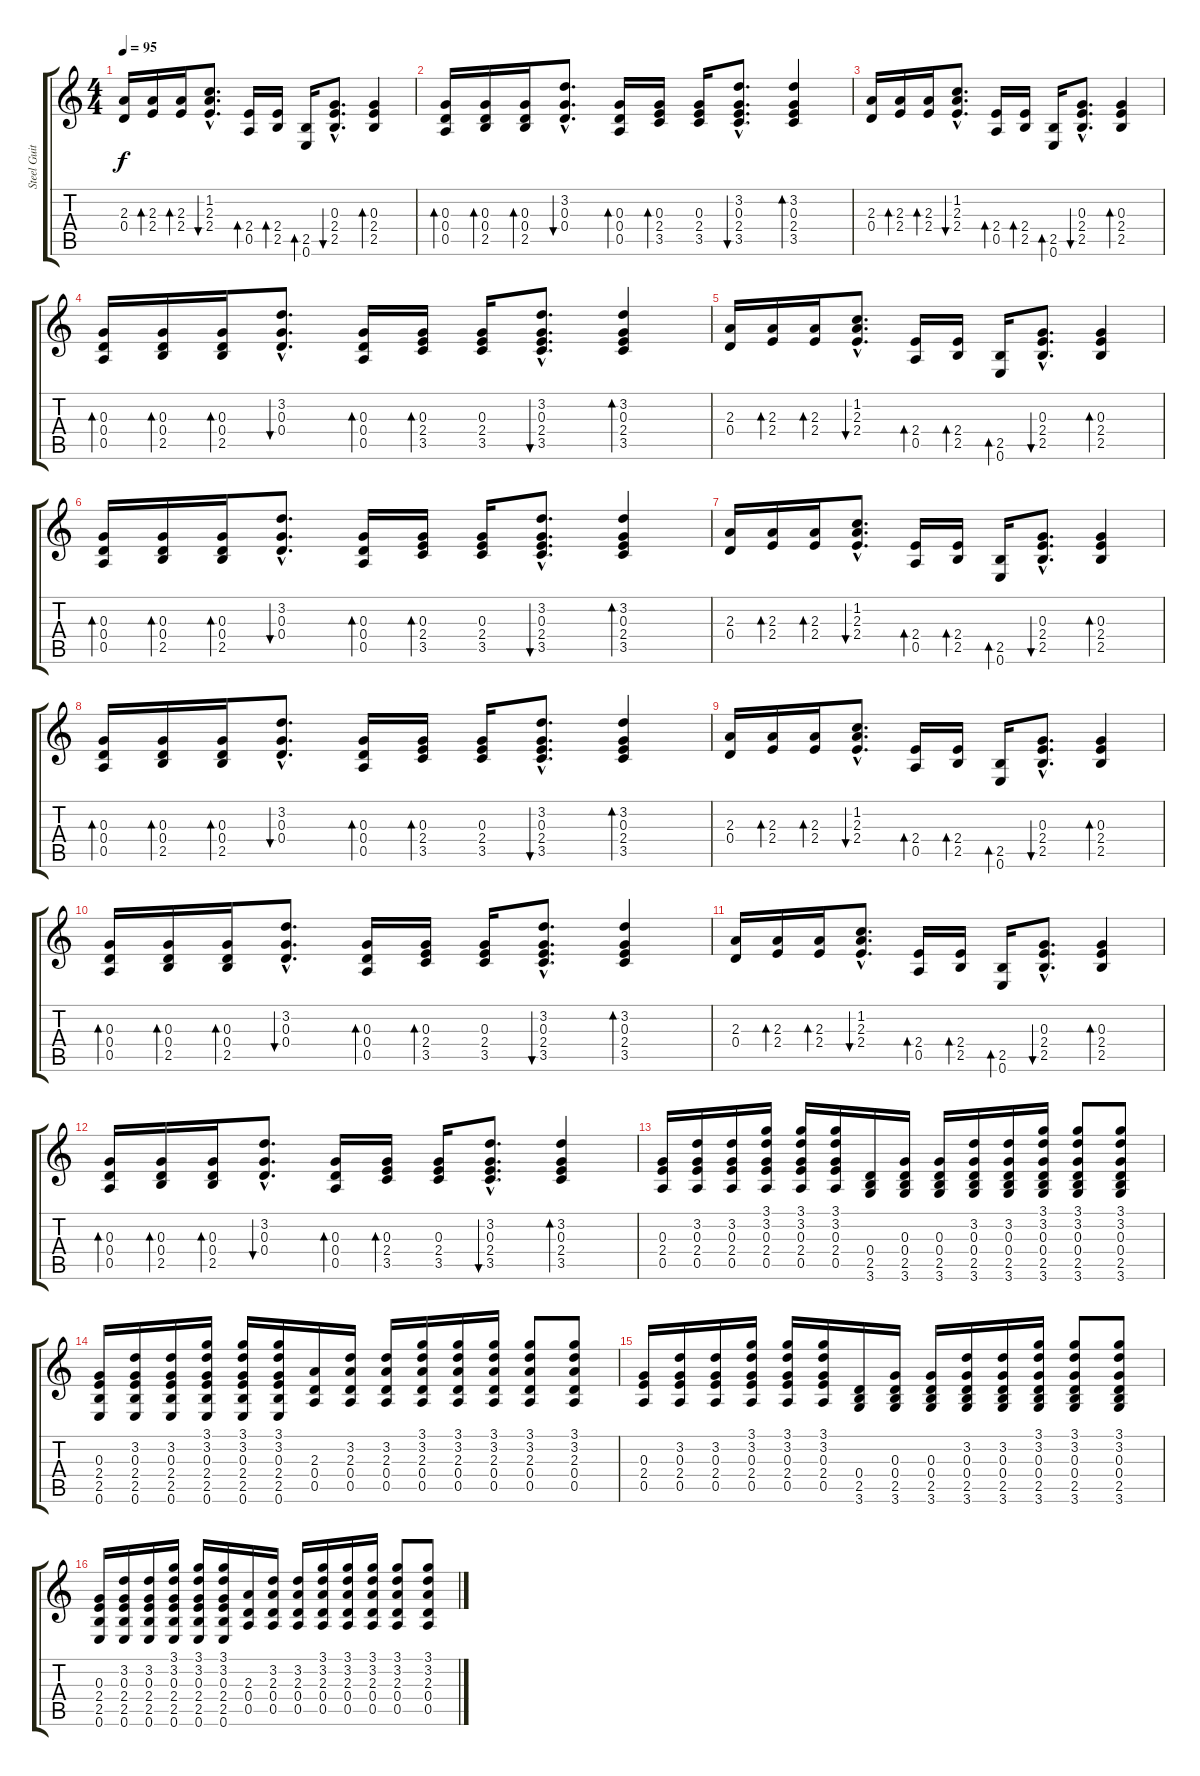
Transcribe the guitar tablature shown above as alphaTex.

\track ("Steel Guitar (1)" "Steel Guit") {instrument acousticguitarsteel}
\staff {score tabs}
\tuning (E4 B3 G3 D3 A2 E2) {hide}
\ts (4 4)
\tempo 95
\clef g2
\ks c
(2.3 0.4).16{dy f} (2.3 2.4).16{bd 60} (2.3 2.4).16{bd 60} (1.2{hac} 2.3{hac} 2.4{hac}).8{d bu 60} (2.4 0.5).16{bd 60} (2.4 2.5).16{bd 60} (2.5 0.6).16{bd 60} (0.3{hac} 2.4{hac} 2.5{hac}).8{d bu 60} (0.3 2.4 2.5).4{bd 60} |
(0.3 0.4 0.5).16{bd 60} (0.3 0.4 2.5).16{bd 60} (0.3 0.4 2.5).16{bd 60} (3.2{hac} 0.3{hac} 0.4{hac}).8{d bu 60} (0.3 0.4 0.5).16{bd 60} (0.3 2.4 3.5).16{bd 60} (0.3 2.4 3.5).16 (3.2{hac} 0.3{hac} 2.4{hac} 3.5{hac}).8{d bu 60} (3.2 0.3 2.4 3.5).4{bd 60} |
(2.3 0.4).16 (2.3 2.4).16{bd 60} (2.3 2.4).16{bd 60} (1.2{hac} 2.3{hac} 2.4{hac}).8{d bu 60} (2.4 0.5).16{bd 60} (2.4 2.5).16{bd 60} (2.5 0.6).16{bd 60} (0.3{hac} 2.4{hac} 2.5{hac}).8{d bu 60} (0.3 2.4 2.5).4{bd 60} |
(0.3 0.4 0.5).16{bd 60} (0.3 0.4 2.5).16{bd 60} (0.3 0.4 2.5).16{bd 60} (3.2{hac} 0.3{hac} 0.4{hac}).8{d bu 60} (0.3 0.4 0.5).16{bd 60} (0.3 2.4 3.5).16{bd 60} (0.3 2.4 3.5).16 (3.2{hac} 0.3{hac} 2.4{hac} 3.5{hac}).8{d bu 60} (3.2 0.3 2.4 3.5).4{bd 60} |
(2.3 0.4).16 (2.3 2.4).16{bd 60} (2.3 2.4).16{bd 60} (1.2{hac} 2.3{hac} 2.4{hac}).8{d bu 60} (2.4 0.5).16{bd 60} (2.4 2.5).16{bd 60} (2.5 0.6).16{bd 60} (0.3{hac} 2.4{hac} 2.5{hac}).8{d bu 60} (0.3 2.4 2.5).4{bd 60} |
(0.3 0.4 0.5).16{bd 60} (0.3 0.4 2.5).16{bd 60} (0.3 0.4 2.5).16{bd 60} (3.2{hac} 0.3{hac} 0.4{hac}).8{d bu 60} (0.3 0.4 0.5).16{bd 60} (0.3 2.4 3.5).16{bd 60} (0.3 2.4 3.5).16 (3.2{hac} 0.3{hac} 2.4{hac} 3.5{hac}).8{d bu 60} (3.2 0.3 2.4 3.5).4{bd 60} |
(2.3 0.4).16 (2.3 2.4).16{bd 60} (2.3 2.4).16{bd 60} (1.2{hac} 2.3{hac} 2.4{hac}).8{d bu 60} (2.4 0.5).16{bd 60} (2.4 2.5).16{bd 60} (2.5 0.6).16{bd 60} (0.3{hac} 2.4{hac} 2.5{hac}).8{d bu 60} (0.3 2.4 2.5).4{bd 60} |
(0.3 0.4 0.5).16{bd 60} (0.3 0.4 2.5).16{bd 60} (0.3 0.4 2.5).16{bd 60} (3.2{hac} 0.3{hac} 0.4{hac}).8{d bu 60} (0.3 0.4 0.5).16{bd 60} (0.3 2.4 3.5).16{bd 60} (0.3 2.4 3.5).16 (3.2{hac} 0.3{hac} 2.4{hac} 3.5{hac}).8{d bu 60} (3.2 0.3 2.4 3.5).4{bd 60} |
(2.3 0.4).16 (2.3 2.4).16{bd 60} (2.3 2.4).16{bd 60} (1.2{hac} 2.3{hac} 2.4{hac}).8{d bu 60} (2.4 0.5).16{bd 60} (2.4 2.5).16{bd 60} (2.5 0.6).16{bd 60} (0.3{hac} 2.4{hac} 2.5{hac}).8{d bu 60} (0.3 2.4 2.5).4{bd 60} |
(0.3 0.4 0.5).16{bd 60} (0.3 0.4 2.5).16{bd 60} (0.3 0.4 2.5).16{bd 60} (3.2{hac} 0.3{hac} 0.4{hac}).8{d bu 60} (0.3 0.4 0.5).16{bd 60} (0.3 2.4 3.5).16{bd 60} (0.3 2.4 3.5).16 (3.2{hac} 0.3{hac} 2.4{hac} 3.5{hac}).8{d bu 60} (3.2 0.3 2.4 3.5).4{bd 60} |
(2.3 0.4).16 (2.3 2.4).16{bd 60} (2.3 2.4).16{bd 60} (1.2{hac} 2.3{hac} 2.4{hac}).8{d bu 60} (2.4 0.5).16{bd 60} (2.4 2.5).16{bd 60} (2.5 0.6).16{bd 60} (0.3{hac} 2.4{hac} 2.5{hac}).8{d bu 60} (0.3 2.4 2.5).4{bd 60} |
(0.3 0.4 0.5).16{bd 60} (0.3 0.4 2.5).16{bd 60} (0.3 0.4 2.5).16{bd 60} (3.2{hac} 0.3{hac} 0.4{hac}).8{d bu 60} (0.3 0.4 0.5).16{bd 60} (0.3 2.4 3.5).16{bd 60} (0.3 2.4 3.5).16 (3.2{hac} 0.3{hac} 2.4{hac} 3.5{hac}).8{d bu 60} (3.2 0.3 2.4 3.5).4{bd 60} |
(0.3 2.4 0.5).16 (3.2 0.3 2.4 0.5).16 (3.2 0.3 2.4 0.5).16 (3.1 3.2 0.3 2.4 0.5).16 (3.1 3.2 0.3 2.4 0.5).16 (3.1 3.2 0.3 2.4 0.5).16 (0.4 2.5 3.6).16 (0.3 0.4 2.5 3.6).16 (0.3 0.4 2.5 3.6).16 (3.2 0.3 0.4 2.5 3.6).16 (3.2 0.3 0.4 2.5 3.6).16 (3.1 3.2 0.3 0.4 2.5 3.6).16 (3.1 3.2 0.3 0.4 2.5 3.6).8 (3.1 3.2 0.3 0.4 2.5 3.6).8 |
(0.3 2.4 2.5 0.6).16 (3.2 0.3 2.4 2.5 0.6).16 (3.2 0.3 2.4 2.5 0.6).16 (3.1 3.2 0.3 2.4 2.5 0.6).16 (3.1 3.2 0.3 2.4 2.5 0.6).16 (3.1 3.2 0.3 2.4 2.5 0.6).16 (2.3 0.4 0.5).16 (3.2 2.3 0.4 0.5).16 (3.2 2.3 0.4 0.5).16 (3.1 3.2 2.3 0.4 0.5).16 (3.1 3.2 2.3 0.4 0.5).16 (3.1 3.2 2.3 0.4 0.5).16 (3.1 3.2 2.3 0.4 0.5).8 (3.1 3.2 2.3 0.4 0.5).8 |
(0.3 2.4 0.5).16 (3.2 0.3 2.4 0.5).16 (3.2 0.3 2.4 0.5).16 (3.1 3.2 0.3 2.4 0.5).16 (3.1 3.2 0.3 2.4 0.5).16 (3.1 3.2 0.3 2.4 0.5).16 (0.4 2.5 3.6).16 (0.3 0.4 2.5 3.6).16 (0.3 0.4 2.5 3.6).16 (3.2 0.3 0.4 2.5 3.6).16 (3.2 0.3 0.4 2.5 3.6).16 (3.1 3.2 0.3 0.4 2.5 3.6).16 (3.1 3.2 0.3 0.4 2.5 3.6).8 (3.1 3.2 0.3 0.4 2.5 3.6).8 |
(0.3 2.4 2.5 0.6).16 (3.2 0.3 2.4 2.5 0.6).16 (3.2 0.3 2.4 2.5 0.6).16 (3.1 3.2 0.3 2.4 2.5 0.6).16 (3.1 3.2 0.3 2.4 2.5 0.6).16 (3.1 3.2 0.3 2.4 2.5 0.6).16 (2.3 0.4 0.5).16 (3.2 2.3 0.4 0.5).16 (3.2 2.3 0.4 0.5).16 (3.1 3.2 2.3 0.4 0.5).16 (3.1 3.2 2.3 0.4 0.5).16 (3.1 3.2 2.3 0.4 0.5).16 (3.1 3.2 2.3 0.4 0.5).8 (3.1 3.2 2.3 0.4 0.5).8
